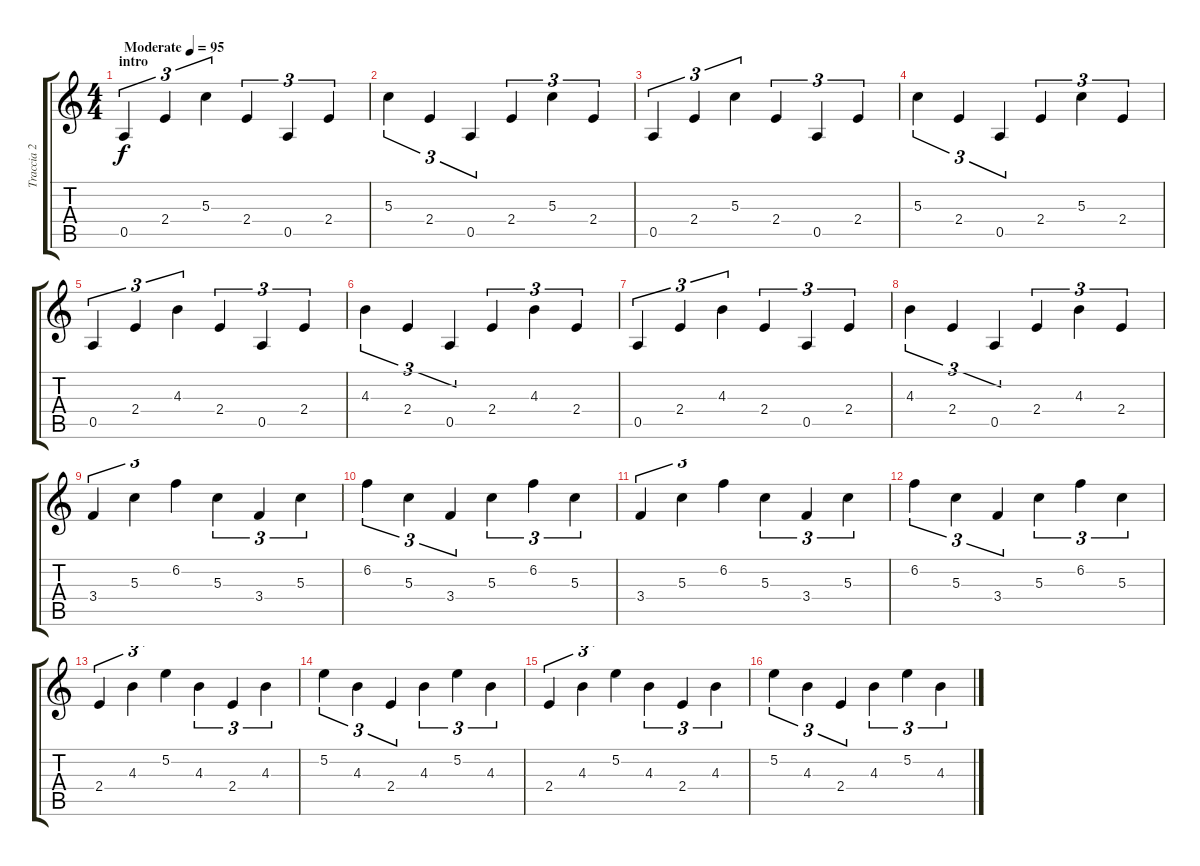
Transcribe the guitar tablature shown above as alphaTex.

\track ("Traccia 2" "Traccia 2") {instrument electricguitarclean}
\staff {score tabs}
\tuning (E4 B3 G3 D3 A2 E2) {hide}
\ts (4 4)
\section ("" "intro")
\tempo (95 "Moderate")
\clef g2
\ks c
0.5.4{tu (3 2) dy f instrument electricguitarclean} 2.4.4{tu (3 2)} 5.3.4{tu (3 2)} 2.4.4{tu (3 2)} 0.5.4{tu (3 2)} 2.4.4{tu (3 2)} |
5.3.4{tu (3 2)} 2.4.4{tu (3 2)} 0.5.4{tu (3 2)} 2.4.4{tu (3 2)} 5.3.4{tu (3 2)} 2.4.4{tu (3 2)} |
0.5.4{tu (3 2)} 2.4.4{tu (3 2)} 5.3.4{tu (3 2)} 2.4.4{tu (3 2)} 0.5.4{tu (3 2)} 2.4.4{tu (3 2)} |
5.3.4{tu (3 2)} 2.4.4{tu (3 2)} 0.5.4{tu (3 2)} 2.4.4{tu (3 2)} 5.3.4{tu (3 2)} 2.4.4{tu (3 2)} |
0.5.4{tu (3 2)} 2.4.4{tu (3 2)} 4.3.4{tu (3 2)} 2.4.4{tu (3 2)} 0.5.4{tu (3 2)} 2.4.4{tu (3 2)} |
4.3.4{tu (3 2)} 2.4.4{tu (3 2)} 0.5.4{tu (3 2)} 2.4.4{tu (3 2)} 4.3.4{tu (3 2)} 2.4.4{tu (3 2)} |
0.5.4{tu (3 2)} 2.4.4{tu (3 2)} 4.3.4{tu (3 2)} 2.4.4{tu (3 2)} 0.5.4{tu (3 2)} 2.4.4{tu (3 2)} |
4.3.4{tu (3 2)} 2.4.4{tu (3 2)} 0.5.4{tu (3 2)} 2.4.4{tu (3 2)} 4.3.4{tu (3 2)} 2.4.4{tu (3 2)} |
3.4.4{tu (3 2)} 5.3.4{tu (3 2)} 6.2.4{tu (3 2)} 5.3.4{tu (3 2)} 3.4.4{tu (3 2)} 5.3.4{tu (3 2)} |
6.2.4{tu (3 2)} 5.3.4{tu (3 2)} 3.4.4{tu (3 2)} 5.3.4{tu (3 2)} 6.2.4{tu (3 2)} 5.3.4{tu (3 2)} |
3.4.4{tu (3 2)} 5.3.4{tu (3 2)} 6.2.4{tu (3 2)} 5.3.4{tu (3 2)} 3.4.4{tu (3 2)} 5.3.4{tu (3 2)} |
6.2.4{tu (3 2)} 5.3.4{tu (3 2)} 3.4.4{tu (3 2)} 5.3.4{tu (3 2)} 6.2.4{tu (3 2)} 5.3.4{tu (3 2)} |
2.4.4{tu (3 2)} 4.3.4{tu (3 2)} 5.2.4{tu (3 2)} 4.3.4{tu (3 2)} 2.4.4{tu (3 2)} 4.3.4{tu (3 2)} |
5.2.4{tu (3 2)} 4.3.4{tu (3 2)} 2.4.4{tu (3 2)} 4.3.4{tu (3 2)} 5.2.4{tu (3 2)} 4.3.4{tu (3 2)} |
2.4.4{tu (3 2)} 4.3.4{tu (3 2)} 5.2.4{tu (3 2)} 4.3.4{tu (3 2)} 2.4.4{tu (3 2)} 4.3.4{tu (3 2)} |
5.2.4{tu (3 2)} 4.3.4{tu (3 2)} 2.4.4{tu (3 2)} 4.3.4{tu (3 2)} 5.2.4{tu (3 2)} 4.3.4{tu (3 2)}
